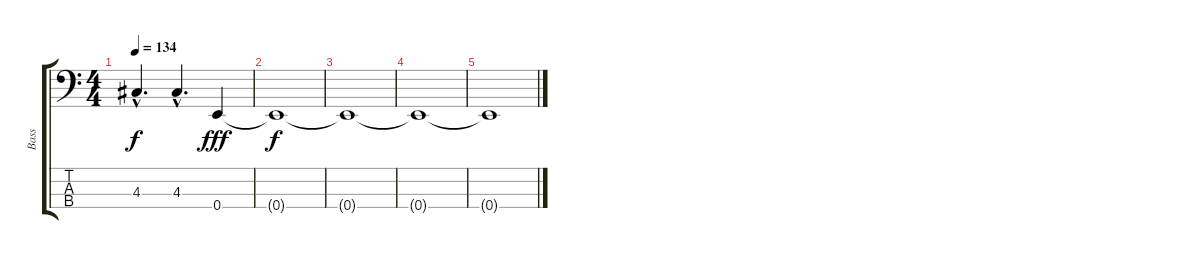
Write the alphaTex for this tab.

\track ("Bass" "Bass") {instrument electricbassfinger}
\staff {score tabs}
\tuning (G2 D2 A1 E1) {hide}
\ts (4 4)
\tempo 134
\clef f4
\ks c
4.3{hac}.4{d dy f} 4.3{hac}.4{d} 0.4.4{dy fff} |
0.4{t}.1{dy f volume 3} |
0.4{t}.1 |
0.4{t}.1 |
0.4{t}.1
